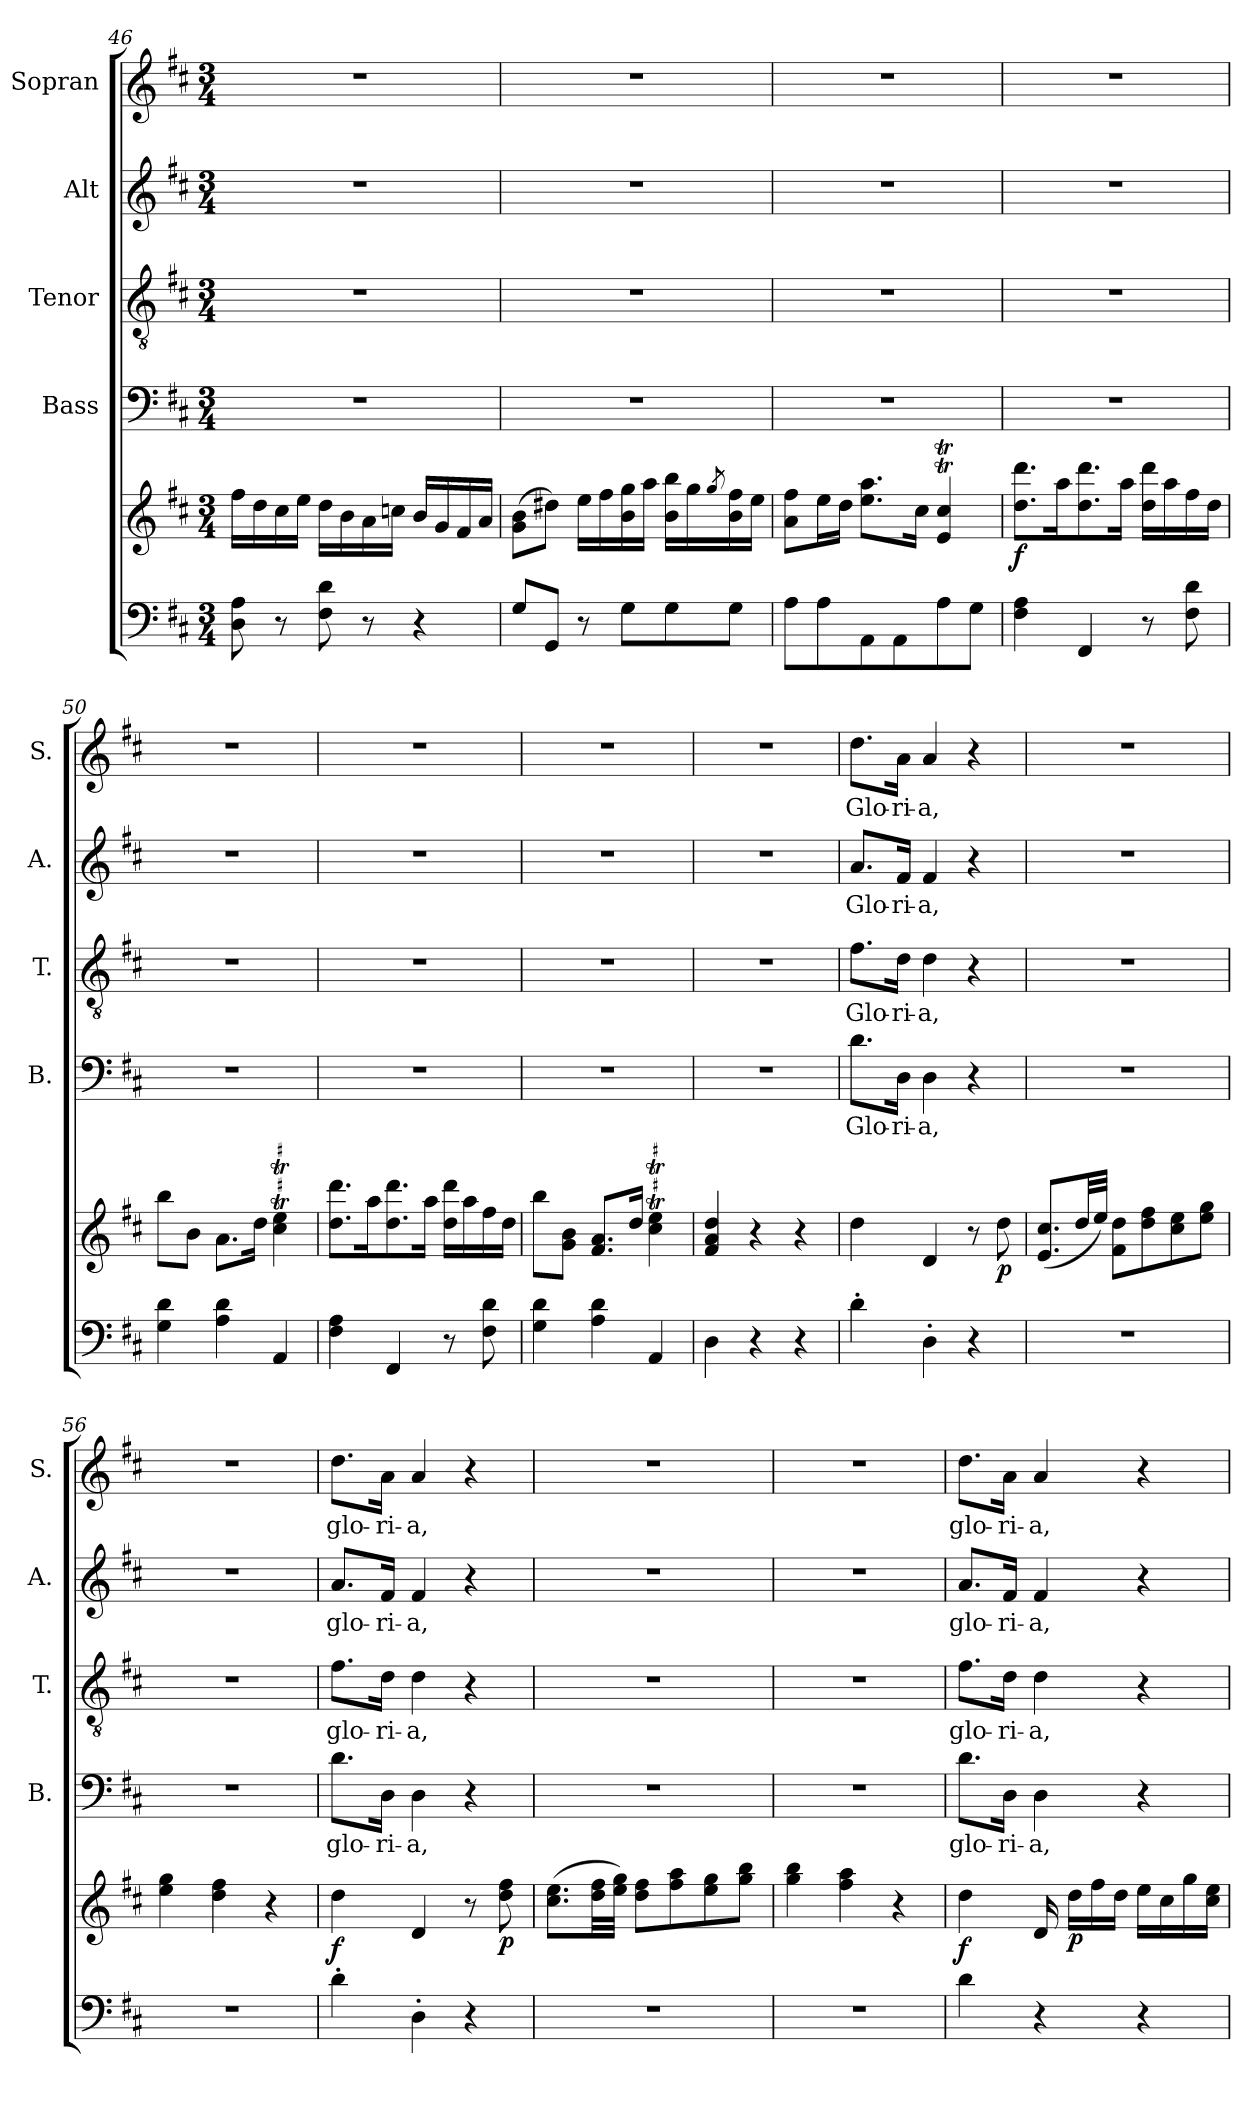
**kern	**kern	**dynam	**kern	**text	**kern	**text	**kern	**text	**kern	**text
*part5	*part5	*part5	*part4	*part4	*part3	*part3	*part2	*part2	*part1	*part1
*staff6	*staff5	*staff5/6	*staff4	*staff4	*staff3	*staff3	*staff2	*staff2	*staff1	*staff1
*	*	*	*I"Bass	*	*I"Tenor	*	*I"Alt	*	*I"Sopran	*
*	*	*	*I'B.	*	*I'T.	*	*I'A.	*	*I'S.	*
*clefF4	*clefG2	*	*clefF4	*	*clefGv2	*	*clefG2	*	*clefG2	*
*k[f#c#]	*k[f#c#]	*	*k[f#c#]	*	*k[f#c#]	*	*k[f#c#]	*	*k[f#c#]	*
*D:	*D:	*	*D:	*	*D:	*	*D:	*	*D:	*
*M3/4	*M3/4	*	*M3/4	*	*M3/4	*	*M3/4	*	*M3/4	*
=46	=46	=46	=46	=46	=46	=46	=46	=46	=46	=46
8D\ 8A\	16ff#\LL	.	2.r	.	2.r	.	2.r	.	2.r	.
.	16dd\	.	.	.	.	.	.	.	.	.
8r	16cc#\	.	.	.	.	.	.	.	.	.
.	16ee\JJ	.	.	.	.	.	.	.	.	.
8F#\ 8d\	16dd\LL	.	.	.	.	.	.	.	.	.
.	16b\	.	.	.	.	.	.	.	.	.
8r	16a\	.	.	.	.	.	.	.	.	.
.	16ccn\JJ	.	.	.	.	.	.	.	.	.
4r	16b/LL	.	.	.	.	.	.	.	.	.
.	16g/	.	.	.	.	.	.	.	.	.
.	16f#/	.	.	.	.	.	.	.	.	.
.	16a/JJ	.	.	.	.	.	.	.	.	.
=47	=47	=47	=47	=47	=47	=47	=47	=47	=47	=47
8G/L	(>8g\ 8b\L	.	2.r	.	2.r	.	2.r	.	2.r	.
8GG/J	8dd#X\J)	.	.	.	.	.	.	.	.	.
8r	16ee\LL	.	.	.	.	.	.	.	.	.
.	16ff#\	.	.	.	.	.	.	.	.	.
8G\L	16b\ 16gg\	.	.	.	.	.	.	.	.	.
.	16aa\JJ	.	.	.	.	.	.	.	.	.
8G\	16b\ 16bb\LL	.	.	.	.	.	.	.	.	.
.	16gg\	.	.	.	.	.	.	.	.	.
.	8qgg/	.	.	.	.	.	.	.	.	.
8G\J	16b\ 16ff#\	.	.	.	.	.	.	.	.	.
.	16ee\JJ	.	.	.	.	.	.	.	.	.
=48	=48	=48	=48	=48	=48	=48	=48	=48	=48	=48
8A\L	8a\ 8ff#\L	.	2.r	.	2.r	.	2.r	.	2.r	.
8A\	16ee\L	.	.	.	.	.	.	.	.	.
.	16dd\JJ	.	.	.	.	.	.	.	.	.
8AA\	8.ee\ 8.aa\L	.	.	.	.	.	.	.	.	.
8AA\	.	.	.	.	.	.	.	.	.	.
.	16cc#\Jk	.	.	.	.	.	.	.	.	.
8A\	4e/T 4cc#/T	.	.	.	.	.	.	.	.	.
8G\J	.	.	.	.	.	.	.	.	.	.
!!LO:LB:g=z
=49	=49	=49	=49	=49	=49	=49	=49	=49	=49	=49
!	!	!LO:DY:b	!	!	!	!	!	!	!	!
4F#\ 4A\	8.dd\ 8.ddd\L	f	2.r	.	2.r	.	2.r	.	2.r	.
.	16aa\k	.	.	.	.	.	.	.	.	.
4FF#/	8.dd\ 8.ddd\	.	.	.	.	.	.	.	.	.
.	16aa\Jk	.	.	.	.	.	.	.	.	.
8r	16dd\ 16ddd\LL	.	.	.	.	.	.	.	.	.
.	16aa\	.	.	.	.	.	.	.	.	.
8F#\ 8d\	16ff#\	.	.	.	.	.	.	.	.	.
.	16dd\JJ	.	.	.	.	.	.	.	.	.
=50	=50	=50	=50	=50	=50	=50	=50	=50	=50	=50
4G\ 4d\	8bb\L	.	2.r	.	2.r	.	2.r	.	2.r	.
.	8b\J	.	.	.	.	.	.	.	.	.
4A\ 4d\	8.a\L	.	.	.	.	.	.	.	.	.
.	16dd\Jk	.	.	.	.	.	.	.	.	.
4AA/	4cc#\T 4ee\T	.	.	.	.	.	.	.	.	.
=51	=51	=51	=51	=51	=51	=51	=51	=51	=51	=51
4F#\ 4A\	8.dd\ 8.ddd\L	.	2.r	.	2.r	.	2.r	.	2.r	.
.	16aa\k	.	.	.	.	.	.	.	.	.
4FF#/	8.dd\ 8.ddd\	.	.	.	.	.	.	.	.	.
.	16aa\Jk	.	.	.	.	.	.	.	.	.
8r	16dd\ 16ddd\LL	.	.	.	.	.	.	.	.	.
.	16aa\	.	.	.	.	.	.	.	.	.
8F#\ 8d\	16ff#\	.	.	.	.	.	.	.	.	.
.	16dd\JJ	.	.	.	.	.	.	.	.	.
=52	=52	=52	=52	=52	=52	=52	=52	=52	=52	=52
4G\ 4d\	8bb\L	.	2.r	.	2.r	.	2.r	.	2.r	.
.	8g\ 8b\J	.	.	.	.	.	.	.	.	.
4A\ 4d\	8.f#/ 8.a/L	.	.	.	.	.	.	.	.	.
.	16dd/Jk	.	.	.	.	.	.	.	.	.
4AA/	4cc#\T 4ee\T	.	.	.	.	.	.	.	.	.
=53	=53	=53	=53	=53	=53	=53	=53	=53	=53	=53
4D\	4f#/ 4a/ 4dd/	.	2.r	.	2.r	.	2.r	.	2.r	.
4r	4r	.	.	.	.	.	.	.	.	.
4r	4r	.	.	.	.	.	.	.	.	.
=54	=54	=54	=54	=54	=54	=54	=54	=54	=54	=54
!	!	!	!	!LO:LY:b	!	!LO:LY:b	!	!LO:LY:b	!	!LO:LY:b
4d'>\	4dd\	.	8.d\L	Glo-	8.f#\L	Glo-	8.a/L	Glo-	8.dd\L	Glo-
!	!	!	!	!LO:LY:b	!	!LO:LY:b	!	!LO:LY:b	!	!LO:LY:b
.	.	.	16D\Jk	-ri-	16d\Jk	-ri-	16f#/Jk	-ri-	16a\Jk	-ri-
!	!	!	!	!LO:LY:b	!	!LO:LY:b	!	!LO:LY:b	!	!LO:LY:b
4D'>\	4d/	.	4D\	-a,	4d\	-a,	4f#/	-a,	4a/	-a,
4r	8r	.	4r	.	4r	.	4r	.	4r	.
!	!	!LO:DY:b	!	!	!	!	!	!	!	!
.	8dd\	p	.	.	.	.	.	.	.	.
!!LO:PB:g=z
=55	=55	=55	=55	=55	=55	=55	=55	=55	=55	=55
2.r	(<8.e/ 8.cc#/L	.	2.r	.	2.r	.	2.r	.	2.r	.
.	32dd/LL	.	.	.	.	.	.	.	.	.
.	32ee/JJJ)	.	.	.	.	.	.	.	.	.
.	8f#\ 8dd\L	.	.	.	.	.	.	.	.	.
.	8dd\ 8ff#\	.	.	.	.	.	.	.	.	.
.	8cc#\ 8ee\	.	.	.	.	.	.	.	.	.
.	8ee\ 8gg\J	.	.	.	.	.	.	.	.	.
=56	=56	=56	=56	=56	=56	=56	=56	=56	=56	=56
2.r	4ee\ 4gg\	.	2.r	.	2.r	.	2.r	.	2.r	.
.	4dd\ 4ff#\	.	.	.	.	.	.	.	.	.
.	4r	.	.	.	.	.	.	.	.	.
=57	=57	=57	=57	=57	=57	=57	=57	=57	=57	=57
!	!	!LO:DY:b	!	!LO:LY:b	!	!LO:LY:b	!	!LO:LY:b	!	!LO:LY:b
4d'>\	4dd\	f	8.d\L	glo-	8.f#\L	glo-	8.a/L	glo-	8.dd\L	glo-
!	!	!	!	!LO:LY:b	!	!LO:LY:b	!	!LO:LY:b	!	!LO:LY:b
.	.	.	16D\Jk	-ri-	16d\Jk	-ri-	16f#/Jk	-ri-	16a\Jk	-ri-
!	!	!	!	!LO:LY:b	!	!LO:LY:b	!	!LO:LY:b	!	!LO:LY:b
4D'>\	4d/	.	4D\	-a,	4d\	-a,	4f#/	-a,	4a/	-a,
4r	8r	.	4r	.	4r	.	4r	.	4r	.
!	!	!LO:DY:b	!	!	!	!	!	!	!	!
.	8dd\ 8ff#\	p	.	.	.	.	.	.	.	.
=58	=58	=58	=58	=58	=58	=58	=58	=58	=58	=58
2.r	(>8.cc#\ 8.ee\L	.	2.r	.	2.r	.	2.r	.	2.r	.
.	32dd\ 32ff#\LL	.	.	.	.	.	.	.	.	.
.	32ee\ 32gg\JJJ)	.	.	.	.	.	.	.	.	.
.	8dd\ 8ff#\L	.	.	.	.	.	.	.	.	.
.	8ff#\ 8aa\	.	.	.	.	.	.	.	.	.
.	8ee\ 8gg\	.	.	.	.	.	.	.	.	.
.	8gg\ 8bb\J	.	.	.	.	.	.	.	.	.
=59	=59	=59	=59	=59	=59	=59	=59	=59	=59	=59
2.r	4gg\ 4bb\	.	2.r	.	2.r	.	2.r	.	2.r	.
.	4ff#\ 4aa\	.	.	.	.	.	.	.	.	.
.	4r	.	.	.	.	.	.	.	.	.
=60	=60	=60	=60	=60	=60	=60	=60	=60	=60	=60
!	!	!LO:DY:b	!	!LO:LY:b	!	!LO:LY:b	!	!LO:LY:b	!	!LO:LY:b
4d\	4dd\	f	8.d\L	glo-	8.f#\L	glo-	8.a/L	glo-	8.dd\L	glo-
!	!	!	!	!LO:LY:b	!	!LO:LY:b	!	!LO:LY:b	!	!LO:LY:b
.	.	.	16D\Jk	-ri-	16d\Jk	-ri-	16f#/Jk	-ri-	16a\Jk	-ri-
!	!	!	!	!LO:LY:b	!	!LO:LY:b	!	!LO:LY:b	!	!LO:LY:b
4r	16d/	.	4D\	-a,	4d\	-a,	4f#/	-a,	4a/	-a,
!	!	!LO:DY:b	!	!	!	!	!	!	!	!
.	16dd\LL	p	.	.	.	.	.	.	.	.
.	16ff#\	.	.	.	.	.	.	.	.	.
.	16dd\JJ	.	.	.	.	.	.	.	.	.
4r	16ee\LL	.	4r	.	4r	.	4r	.	4r	.
.	16cc#\	.	.	.	.	.	.	.	.	.
.	16gg\	.	.	.	.	.	.	.	.	.
.	16cc#\ 16ee\JJ	.	.	.	.	.	.	.	.	.
=	=	=	=	=	=	=	=	=	=	=
*-	*-	*-	*-	*-	*-	*-	*-	*-	*-	*-
